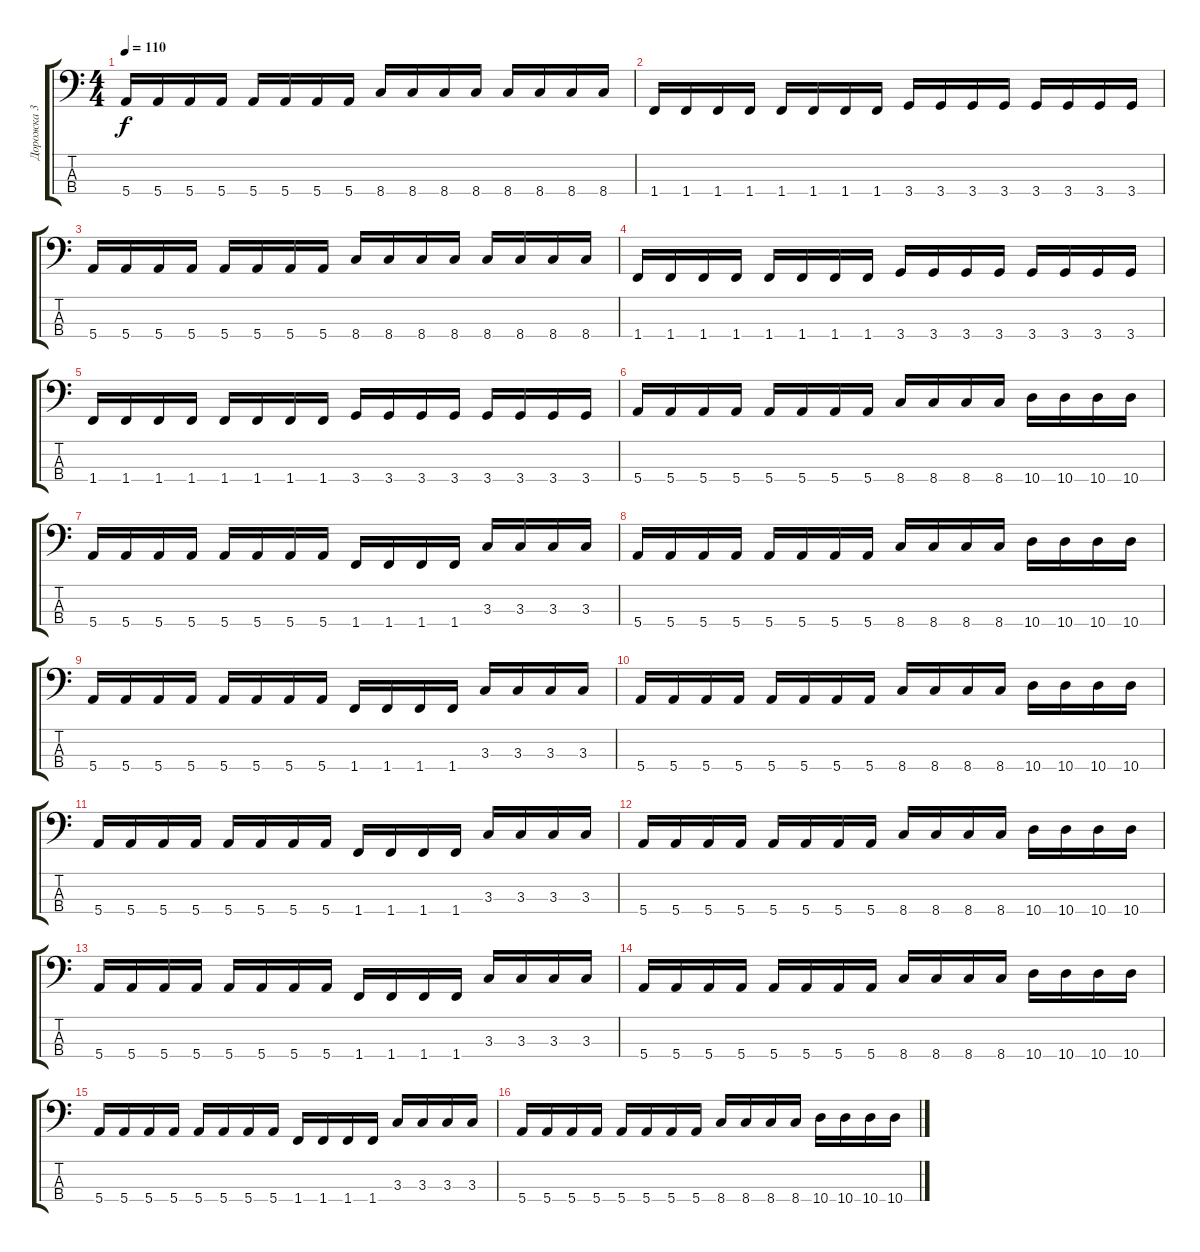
\track ("Дорожка 3" "Дорожка 3") {instrument electricbassfinger}
\staff {score tabs}
\tuning (G2 D2 A1 E1) {hide}
\ts (4 4)
\tempo 110
\clef f4
\ks c
5.4.16{dy f} 5.4.16 5.4.16 5.4.16 5.4.16 5.4.16 5.4.16 5.4.16 8.4.16 8.4.16 8.4.16 8.4.16 8.4.16 8.4.16 8.4.16 8.4.16 |
1.4.16 1.4.16 1.4.16 1.4.16 1.4.16 1.4.16 1.4.16 1.4.16 3.4.16 3.4.16 3.4.16 3.4.16 3.4.16 3.4.16 3.4.16 3.4.16 |
5.4.16 5.4.16 5.4.16 5.4.16 5.4.16 5.4.16 5.4.16 5.4.16 8.4.16 8.4.16 8.4.16 8.4.16 8.4.16 8.4.16 8.4.16 8.4.16 |
1.4.16 1.4.16 1.4.16 1.4.16 1.4.16 1.4.16 1.4.16 1.4.16 3.4.16 3.4.16 3.4.16 3.4.16 3.4.16 3.4.16 3.4.16 3.4.16 |
1.4.16 1.4.16 1.4.16 1.4.16 1.4.16 1.4.16 1.4.16 1.4.16 3.4.16 3.4.16 3.4.16 3.4.16 3.4.16 3.4.16 3.4.16 3.4.16 |
5.4.16 5.4.16 5.4.16 5.4.16 5.4.16 5.4.16 5.4.16 5.4.16 8.4.16 8.4.16 8.4.16 8.4.16 10.4.16 10.4.16 10.4.16 10.4.16 |
5.4.16 5.4.16 5.4.16 5.4.16 5.4.16 5.4.16 5.4.16 5.4.16 1.4.16 1.4.16 1.4.16 1.4.16 3.3.16 3.3.16 3.3.16 3.3.16 |
5.4.16 5.4.16 5.4.16 5.4.16 5.4.16 5.4.16 5.4.16 5.4.16 8.4.16 8.4.16 8.4.16 8.4.16 10.4.16 10.4.16 10.4.16 10.4.16 |
5.4.16 5.4.16 5.4.16 5.4.16 5.4.16 5.4.16 5.4.16 5.4.16 1.4.16 1.4.16 1.4.16 1.4.16 3.3.16 3.3.16 3.3.16 3.3.16 |
5.4.16 5.4.16 5.4.16 5.4.16 5.4.16 5.4.16 5.4.16 5.4.16 8.4.16 8.4.16 8.4.16 8.4.16 10.4.16 10.4.16 10.4.16 10.4.16 |
5.4.16 5.4.16 5.4.16 5.4.16 5.4.16 5.4.16 5.4.16 5.4.16 1.4.16 1.4.16 1.4.16 1.4.16 3.3.16 3.3.16 3.3.16 3.3.16 |
5.4.16 5.4.16 5.4.16 5.4.16 5.4.16 5.4.16 5.4.16 5.4.16 8.4.16 8.4.16 8.4.16 8.4.16 10.4.16 10.4.16 10.4.16 10.4.16 |
5.4.16 5.4.16 5.4.16 5.4.16 5.4.16 5.4.16 5.4.16 5.4.16 1.4.16 1.4.16 1.4.16 1.4.16 3.3.16 3.3.16 3.3.16 3.3.16 |
5.4.16 5.4.16 5.4.16 5.4.16 5.4.16 5.4.16 5.4.16 5.4.16 8.4.16 8.4.16 8.4.16 8.4.16 10.4.16 10.4.16 10.4.16 10.4.16 |
5.4.16 5.4.16 5.4.16 5.4.16 5.4.16 5.4.16 5.4.16 5.4.16 1.4.16 1.4.16 1.4.16 1.4.16 3.3.16 3.3.16 3.3.16 3.3.16 |
5.4.16 5.4.16 5.4.16 5.4.16 5.4.16 5.4.16 5.4.16 5.4.16 8.4.16 8.4.16 8.4.16 8.4.16 10.4.16 10.4.16 10.4.16 10.4.16
